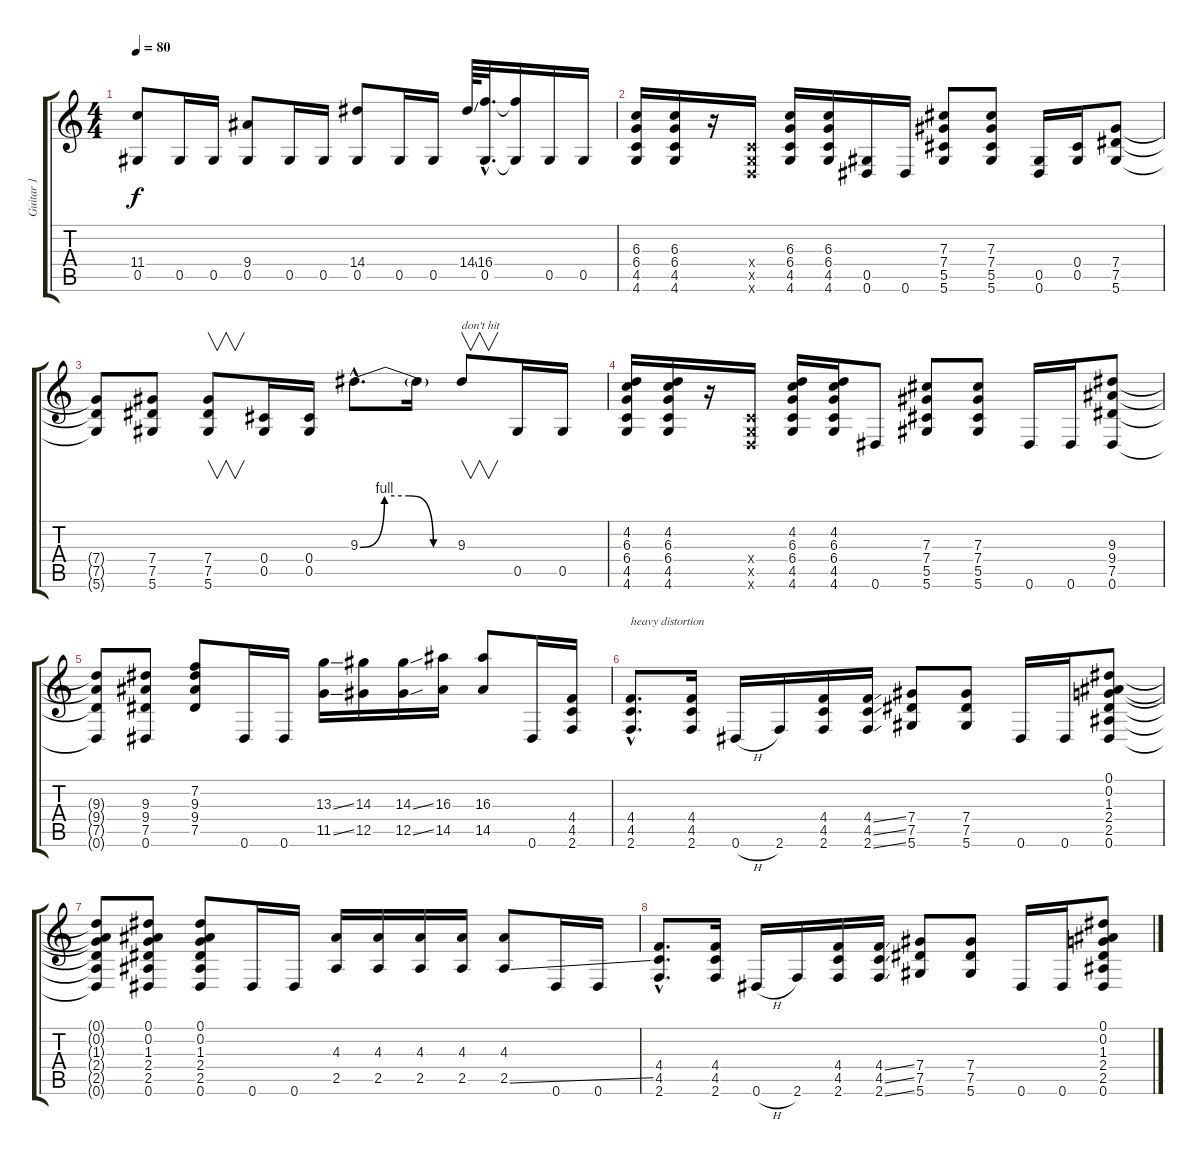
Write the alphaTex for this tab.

\track ("Guitar 1" "Guitar 1") {instrument overdrivenguitar}
\staff {score tabs}
\tuning (Eb4 Bb3 Gb3 Db3 Ab2 Eb2) {hide}
\ts (4 4)
\tempo 80
\clef g2
\ks c
(11.4 0.5).8{dy f} 0.5.16 0.5.16 (9.4 0.5).8 0.5.16 0.5.16 (14.4 0.5).8 0.5.16 0.5.16 14.4{ss}.64 (16.4{hac} 0.5{hac}).32{d} (16.4{t} 0.5{t}).16 0.5.16 0.5.16 |
(6.3 6.4 4.5 4.6).16 (6.3 6.4 4.5 4.6).16 r.16 (-1.4{x} -1.5{x} -1.6{x}).16 (6.3 6.4 4.5 4.6).16 (6.3 6.4 4.5 4.6).16 (0.5 0.6).16 0.6.16 (7.3 7.4 5.5 5.6).8 (7.3 7.4 5.5 5.6).8 (0.5 0.6).16 (0.4 0.5).16 (7.4 7.5 5.6).8 |
(7.4{t} 7.5{t} 5.6{t}).8 (7.4 7.5 5.6).8 (7.4 7.5 5.6).8{v} (0.4 0.5).16 (0.4 0.5).16 9.3{be (custom 0 0 15 4 30 4 45 0 60 0) hac}.8{d} 9.3{t}.16 9.3.8{v txt "don't hit"} 0.5.16 0.5.16 |
(4.2 6.3 6.4 4.5 4.6).16 (4.2 6.3 6.4 4.5 4.6).16 r.16 (-1.4{x} -1.5{x} -1.6{x}).16 (4.2 6.3 6.4 4.5 4.6).16 (4.2 6.3 6.4 4.5 4.6).16 0.6.8 (7.3 7.4 5.5 5.6).8 (7.3 7.4 5.5 5.6).8 0.6.16 0.6.16 (9.3 9.4 7.5 0.6).8 |
(9.3{t} 9.4{t} 7.5{t} 0.6{t}).8 (9.3 9.4 7.5 0.6).8 (7.2 9.3 9.4 7.5).8 0.6.16 0.6.16 (13.3{ss} 11.5{ss}).16 (14.3 12.5).16 (14.3{ss} 12.5{ss}).16 (16.3 14.5).16 (16.3 14.5).8 0.6.16 (4.4 4.5 2.6).16 |
(4.4{hac} 4.5{hac} 2.6{hac}).8{d txt "heavy distortion"} (4.4 4.5 2.6).16 0.6{h}.16 2.6.16 (4.4 4.5 2.6).16 (4.4{ss} 4.5{ss} 2.6{ss}).16 (7.4 7.5 5.6).8 (7.4 7.5 5.6).8 0.6.16 0.6.16 (0.1 0.2 1.3 2.4 2.5 0.6).8 |
(0.1{t} 0.2{t} 1.3{t} 2.4{t} 2.5{t} 0.6{t}).8 (0.1 0.2 1.3 2.4 2.5 0.6).8 (0.1 0.2 1.3 2.4 2.5 0.6).8 0.6.16 0.6.16 (4.3 2.5).16 (4.3 2.5).16 (4.3 2.5).16 (4.3 2.5).16 (4.3 2.5{ss}).8 0.6.16 0.6.16 |
(4.4{hac} 4.5{hac} 2.6{hac}).8{d} (4.4 4.5 2.6).16 0.6{h}.16 2.6.16 (4.4 4.5 2.6).16 (4.4{ss} 4.5{ss} 2.6{ss}).16 (7.4 7.5 5.6).8 (7.4 7.5 5.6).8 0.6.16 0.6.16 (0.1 0.2 1.3 2.4 2.5 0.6).8
